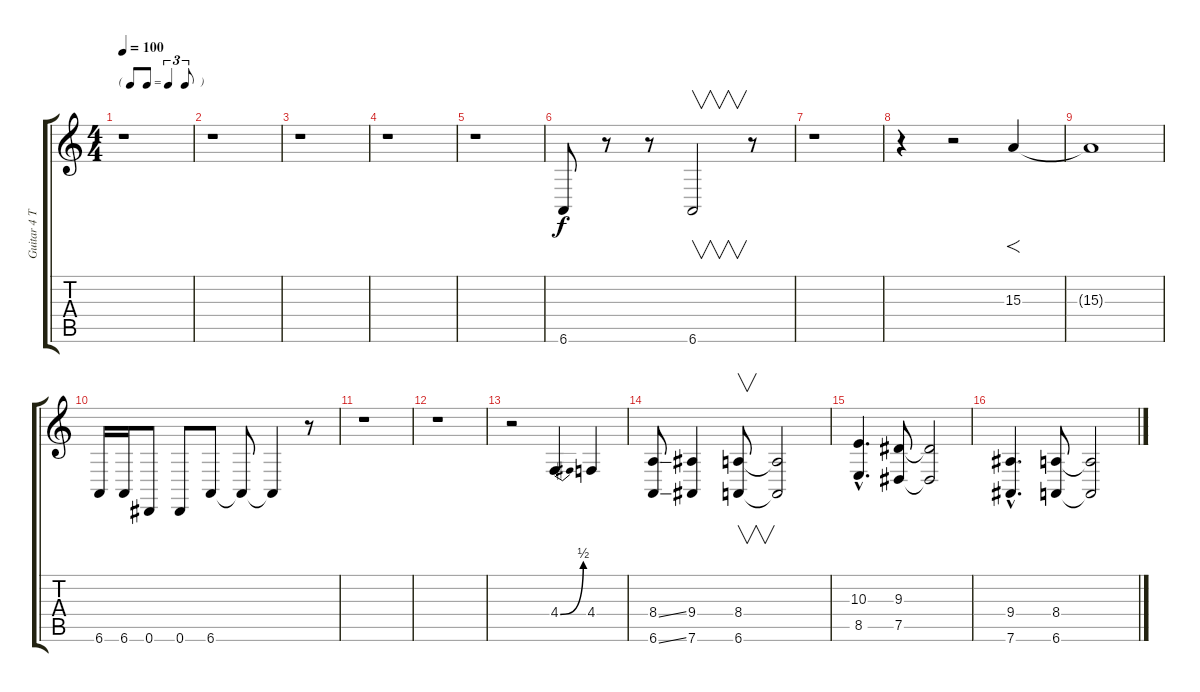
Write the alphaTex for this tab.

\track ("Guitar 4 Talkbox" "Guitar 4 T") {instrument lead2sawtooth}
\staff {score tabs}
\tuning (Eb4 Bb3 Gb3 Db3 Ab2 Eb2) {hide}
\ts (4 4)
\tf triplet8th
\tempo 100
\clef g2
\ks c
r.1{dy f} |
r.1 |
r.1 |
r.1 |
r.1 |
6.6.8 r.8 r.8 6.6.2{v} r.8 |
r.1 |
r.4 r.2 15.3.4{f} |
15.3{t}.1 |
6.6.16 6.6.16 0.6.8 0.6.8 6.6.8 6.6{t}.8 6.6{t}.4 r.8 |
r.1 |
r.1 |
r.2 4.4{be (bend 0 0 60 2)}.4 4.4.4 |
(8.4{ss} 6.6{ss}).8 (9.4 7.6).4 (8.4 6.6).8{v} (8.4{t} 6.6{t}).2 |
(10.3{hac} 8.5{hac}).4{d} (9.3 7.5).8 (9.3{t} 7.5{t}).2 |
(9.4{hac} 7.6{hac}).4{d} (8.4 6.6).8 (8.4{t} 6.6{t}).2
